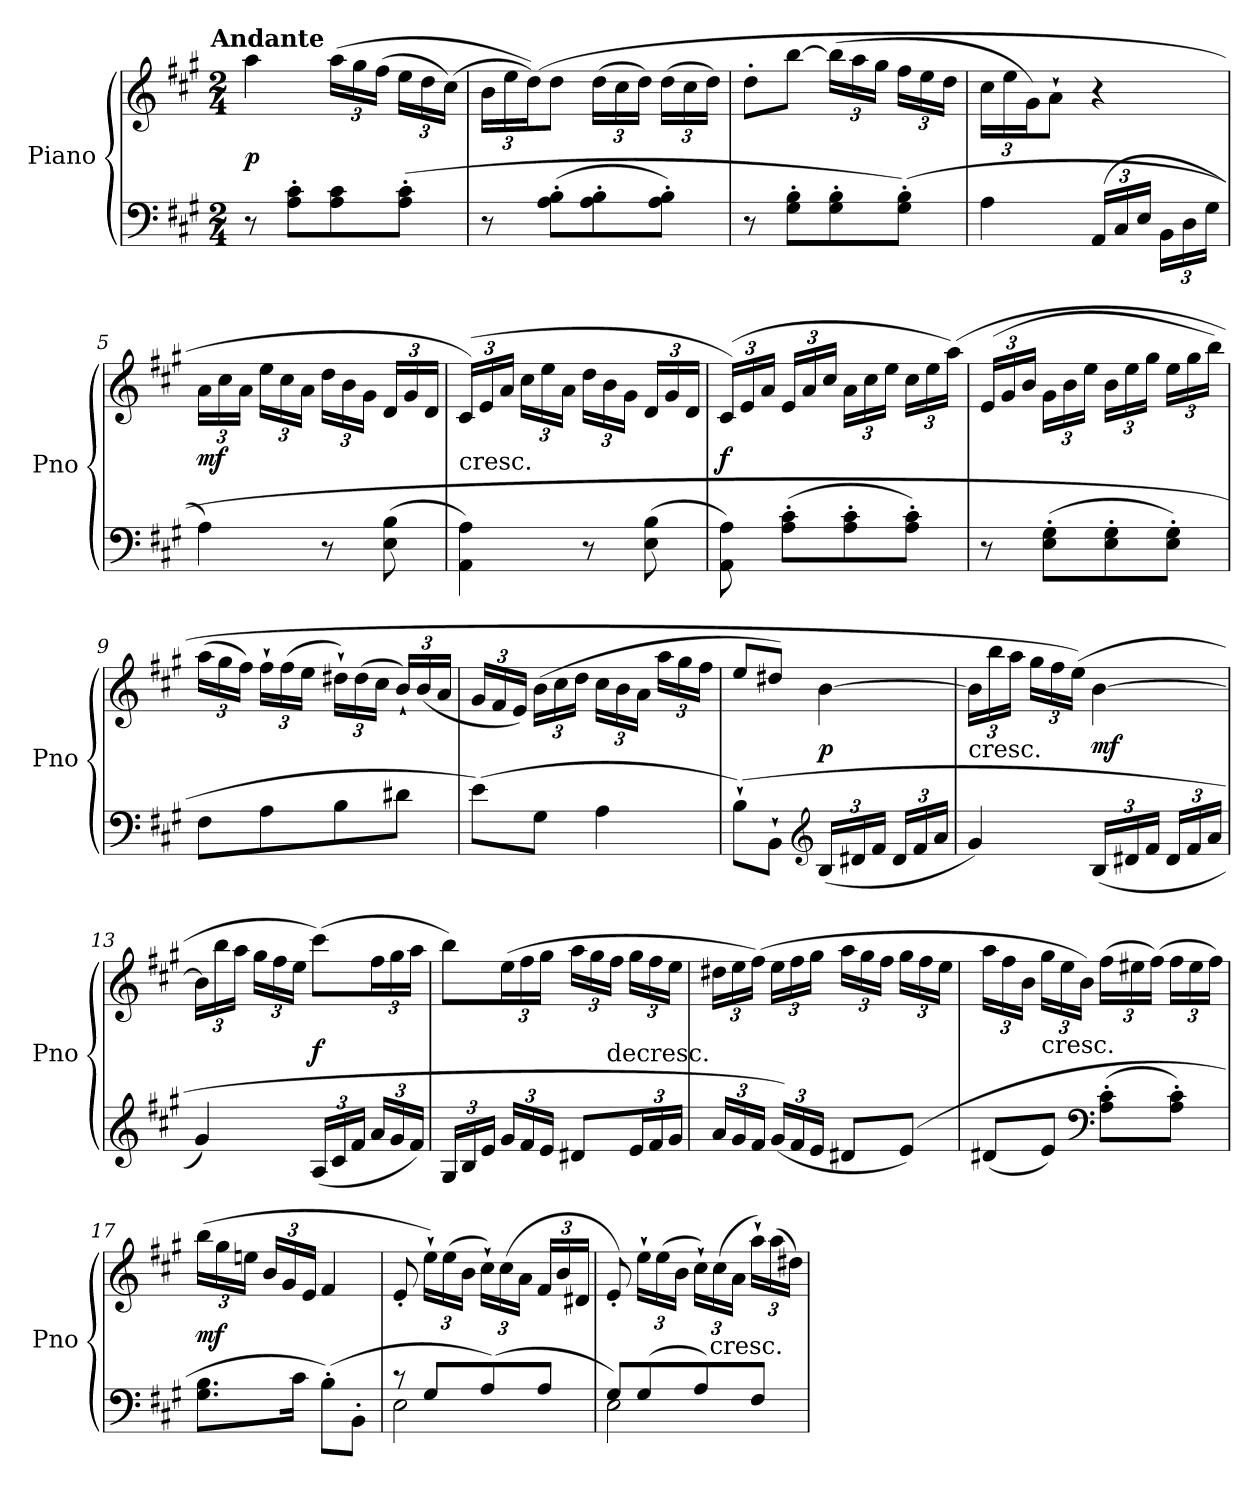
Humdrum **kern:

**kern	**kern	**dynam
*part1	*part1	*part1
*staff2	*staff1	*staff1/2
*I"Piano	*	*
*I'Pno	*	*
*clefF4	*clefG2	*
*k[f#c#g#]	*k[f#c#g#]	*
*A:	*A:	*
!!LO:TX:omd:t=Andante
*M2/4	*M2/4	*
*MM80	*MM80	*
=1	=1	=1
8r	4aa\	p
8A'\ 8c#'\L	.	.
8A\ 8c#\	(24aa\LL	.
.	24gg#\	.
.	(24ff#\JJ	.
(8A'\ 8c#'\J	24ee\LL	.
.	24dd\	.
.	(24cc#\JJ)	.
=2	=2	=2
8r	24b\LL	.
.	24ee\	.
.	(24dd\J))	.
(8A'\ 8B'\L	8dd\J	.
8A'\ 8B'\	(24dd\LL	.
.	24cc#\	.
.	24dd\JJ)	.
8A'\ 8B'\J)	(24dd\LL	.
.	24cc#\	.
.	24dd\JJ)	.
=3	=3	=3
8r	8dd'\L	.
8G#'\ 8B'\L	[8bb\J	.
8G#'\ 8B'\	(24bb\LL]	.
.	24aa\	.
.	24gg#\JJ	.
(8G#'\ 8B'\J)	24ff#\LL	.
.	24ee\	.
.	24dd\JJ	.
=4	=4	=4
4A\	24cc#\LL	.
.	24ee\	.
.	24g#\J)	.
.	8a`\J	.
(24AA/LL	4r	.
24C#/	.	.
24E/JJ	.	.
24BB\LL	.	.
24D\	.	.
24G#\JJ	.	.
=5	=5	=5
4A\)	24a\LL	mf
.	24cc#\	.
.	24a\JJ	.
.	24ee\LL	.
.	24cc#\	.
.	24a\JJ	.
8r	24dd\LL	.
.	24b\	.
.	24g#\JJ	.
(8E\ 8B\	24d/LL	.
.	24g#/	.
.	24d/JJ	.
=6	=6	=6
!	!LO:TX:c:t=cresc.	!
4AA\ 4A\)	(24c#/LL)	.
.	24e/	.
.	24a/JJ	.
.	24cc#\LL	.
.	24ee\	.
.	24a\JJ	.
8r	24dd\LL	.
.	24b\	.
.	24g#\JJ	.
(8E\ 8B\	24d/LL	.
.	24g#/	.
.	24d/JJ	.
=7	=7	=7
8AA\ 8A\)	(24c#/LL)	f
.	24e/	.
.	24a/JJ	.
(8A'\ 8c#'\L	24e/LL	.
.	24a/	.
.	24cc#/JJ	.
8A'\ 8c#'\	24a\LL	.
.	24cc#\	.
.	24ee\JJ	.
8A'\ 8c#'\J)	24cc#\LL	.
.	24ee\	.
.	(24aa\JJ)	.
=8	=8	=8
8r	(24e/LL	.
.	24g#/	.
.	24b/JJ	.
(8E'\ 8G#'\L	24g#\LL	.
.	24b\	.
.	24ee\JJ	.
8E'\ 8G#'\	24b\LL	.
.	24ee\	.
.	24gg#\JJ	.
8E'\ 8G#'\J)	24ee\LL	.
.	24gg#\	.
.	24bb\JJ)	.
=9	=9	=9
8F#\L	(24aa\LL	.
.	24gg#\	.
.	24ff#\JJ)	.
8A\	24ff#`\LL	.
.	(24ff#\	.
.	24ee\JJ	.
8B\	24dd#X`\LL)	.
.	(24dd#\	.
.	24cc#\JJ	.
8d#X\J	24b`/LL)	.
.	(24b/	.
.	24a/JJ	.
=10	=10	=10
(8e\L)	24g#/LL	.
.	24f#/	.
.	24e/JJ)	.
8G#\J	(24b\LL	.
.	24cc#\	.
.	24dd\JJ	.
4A\	24cc#\LL	.
.	24b\	.
.	24a\JJ	.
.	24aa\LL	.
.	24gg#\	.
.	24ff#\JJ	.
=11	=11	=11
(8B`\L)	8ee/L	.
8BB`\J	8dd#X/J)	.
*clefG2	*	*
(24B/LL	[4b\	p
24d#X/	.	.
24f#/JJ	.	.
24d#/LL	.	.
24f#/	.	.
24a/JJ	.	.
=12	=12	=12
!	!LO:TX:c:t=cresc.	!
4g#/)	24b\LL]	.
.	24bb\	.
.	24aa\JJ	.
.	24gg#\LL	.
.	24ff#\	.
.	(24ee\JJ)	.
(24B/LL	[4b\	mf
24d#X/	.	.
24f#/JJ	.	.
24d#/LL	.	.
24f#/	.	.
24a/JJ	.	.
=13	=13	=13
4g#/)	24b\LL]	.
.	24bb\	.
.	24aa\JJ	.
.	24gg#\LL	.
.	24ff#\	.
.	24ee\JJ	.
(24A/LL	(8ccc#\L)	f
24c#/	.	.
24f#/JJ	.	.
24a/LL	24ff#\L	.
24g#/	24gg#\	.
24f#/JJ)	24aa\JJ	.
=14	=14	=14
24G#/LL	8bb\L)	.
24B/	.	.
24e/JJ	.	.
24g#/LL	(24ee\L	.
24f#/	24ff#\	.
24e/JJ	24gg#\JJ	.
8d#X/L	24aa\LL	.
.	24gg#\	.
!	!LO:TX:c:t=decresc.	!
.	24ff#\JJ	.
24e/L	24gg#\LL	.
24f#/	24ff#\	.
24g#/JJ	24ee\JJ	.
=15	=15	=15
24a/LL	24dd#X\LL	.
24g#/	24ee\	.
24f#/JJ	(24ff#\JJ)	.
(24g#/LL)	24ee\LL	.
24f#/	24ff#\	.
24e/JJ	24gg#\JJ	.
8d#X/L	24aa\LL	.
.	24gg#\	.
.	24ff#\JJ	.
(8e/J)	24gg#\LL	.
.	24ff#\	.
.	24ee\JJ	.
=16	=16	=16
(8d#X/L	24aa\LL	.
.	24ff#\	.
.	24b\JJ	.
!	!LO:TX:c:t=cresc.	!
8e/J)	24gg#\LL	.
.	24ee\	.
.	24b\JJ)	.
*clefF4	*	*
(8A'\ 8c#'\L	(24ff#\LL	.
.	24ee#X\	.
.	(24ff#\JJ)	.
8A'\ 8c#'\J)	24ff#\LL	.
.	24ee#\	.
.	24ff#\JJ)	.
=17	=17	=17
8.G#\ 8.B\L	(24bb\LL	mf
.	24gg#\	.
.	24een\JJ	.
.	24b/LL	.
.	24g#/	.
16c#\Jk	.	.
.	24e/JJ	.
(8B'\L)	4f#/	.
8BB'\J	.	.
=18	=18	=18
*^	*	*
8r	2E\	8e'/	.
8G#/L	.	24ee`\LL)	.
.	.	(24ee\	.
.	.	24b\JJ	.
(8A/)	.	24cc#`\LL)	.
.	.	(24cc#\	.
.	.	24a\JJ	.
8A/J	.	24f#/LL	.
.	.	24b/	.
.	.	24d#X/JJ	.
=19	=19	=19	=19
8G#/L)	2E\	8e'/)	.
(8G#/	.	24ee`\LL	.
.	.	(24ee\	.
.	.	24b\JJ	.
8A/)	.	24cc#`\LL)	.
!	!	!LO:TX:c:t=cresc.	!
.	.	(24cc#\	.
.	.	24a\JJ	.
8F#/J	.	24aa`\LL)	.
.	.	(24aa\	.
.	.	24dd#X\JJ)	.
*v	*v	*	*
=	=	=
*-	*-	*-
